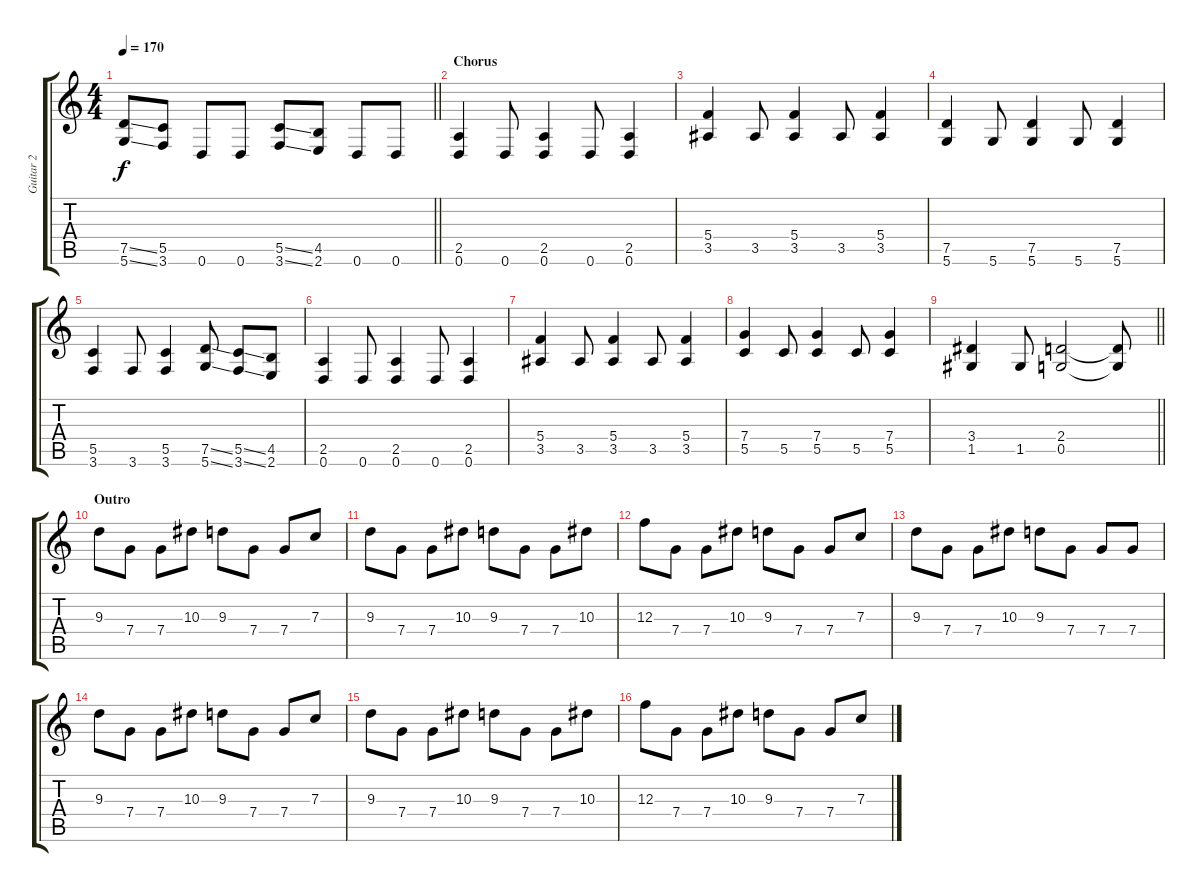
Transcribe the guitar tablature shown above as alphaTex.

\track ("Guitar 2" "Guitar 2") {instrument overdrivenguitar}
\staff {score tabs}
\tuning (D4 A3 F3 C3 G2 D2) {hide}
\ts (4 4)
\tempo 170
\clef g2
\barLineRight lightlight
\ks c
(7.5{ss} 5.6{ss}).8{dy f} (5.5 3.6).8 0.6.8 0.6.8 (5.5{ss} 3.6{ss}).8 (4.5 2.6).8 0.6.8 0.6.8 |
\section ("" "Chorus")
(2.5 0.6).4 0.6.8 (2.5 0.6).4 0.6.8 (2.5 0.6).4 |
(5.4 3.5).4 3.5.8 (5.4 3.5).4 3.5.8 (5.4 3.5).4 |
(7.5 5.6).4 5.6.8 (7.5 5.6).4 5.6.8 (7.5 5.6).4 |
(5.5 3.6).4 3.6.8 (5.5 3.6).4 (7.5{ss} 5.6{ss}).8 (5.5{ss} 3.6{ss}).8 (4.5 2.6).8 |
(2.5 0.6).4 0.6.8 (2.5 0.6).4 0.6.8 (2.5 0.6).4 |
(5.4 3.5).4 3.5.8 (5.4 3.5).4 3.5.8 (5.4 3.5).4 |
(7.4 5.5).4 5.5.8 (7.4 5.5).4 5.5.8 (7.4 5.5).4 |
\barLineRight lightlight
(3.4 1.5).4 1.5.8 (2.4 0.5).2 (2.4{t} 0.5{t}).8 |
\section ("" "Outro")
9.3.8 7.4.8 7.4.8 10.3.8 9.3.8 7.4.8 7.4.8 7.3.8 |
9.3.8 7.4.8 7.4.8 10.3.8 9.3.8 7.4.8 7.4.8 10.3.8 |
12.3.8 7.4.8 7.4.8 10.3.8 9.3.8 7.4.8 7.4.8 7.3.8 |
9.3.8 7.4.8 7.4.8 10.3.8 9.3.8 7.4.8 7.4.8 7.4.8 |
9.3.8 7.4.8 7.4.8 10.3.8 9.3.8 7.4.8 7.4.8 7.3.8 |
9.3.8 7.4.8 7.4.8 10.3.8 9.3.8 7.4.8 7.4.8 10.3.8 |
12.3.8 7.4.8 7.4.8 10.3.8 9.3.8 7.4.8 7.4.8 7.3.8
